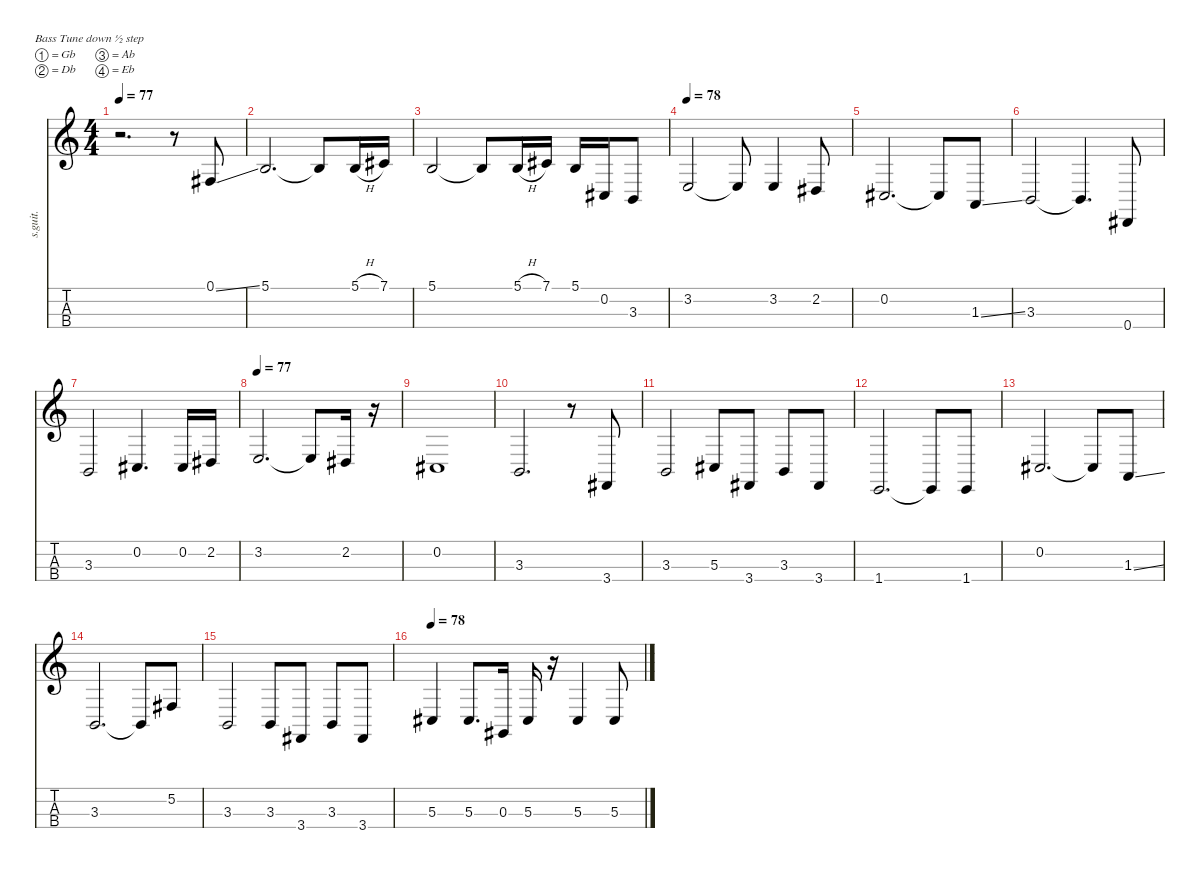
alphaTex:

\defaultSystemsLayout 4
\hideDynamics
\bracketExtendMode nobrackets
\track ("Duff McKagan (Bass)" "s.guit.") {instrument electricbasspick}
\staff {score tabs}
\tuning (Gb2 Db2 Ab1 Eb1)
\ts (4 4)
\tempo 77
\clef g2
\ks c
r.2{d dy f} r.8 0.1{ss acc #}.8{lyrics (0 "") lyrics (1 "") lyrics (2 "") lyrics (3 "") lyrics (4 "")} |
5.1.2{d lyrics (0 "") lyrics (1 "") lyrics (2 "") lyrics (3 "") lyrics (4 "")} 5.1{t}.8{lyrics (0 "") lyrics (1 "") lyrics (2 "") lyrics (3 "") lyrics (4 "")} 5.1{h}.16{lyrics (0 "") lyrics (1 "") lyrics (2 "") lyrics (3 "") lyrics (4 "")} 7.1{acc #}.16{lyrics (0 "") lyrics (1 "") lyrics (2 "") lyrics (3 "") lyrics (4 "")} |
5.1.2{lyrics (0 "") lyrics (1 "") lyrics (2 "") lyrics (3 "") lyrics (4 "")} 5.1{t}.8{lyrics (0 "") lyrics (1 "") lyrics (2 "") lyrics (3 "") lyrics (4 "")} 5.1{h}.16{lyrics (0 "") lyrics (1 "") lyrics (2 "") lyrics (3 "") lyrics (4 "")} 7.1{acc #}.16{lyrics (0 "") lyrics (1 "") lyrics (2 "") lyrics (3 "") lyrics (4 "")} 5.1.16{lyrics (0 "") lyrics (1 "") lyrics (2 "") lyrics (3 "") lyrics (4 "")} 0.2{acc #}.16{lyrics (0 "") lyrics (1 "") lyrics (2 "") lyrics (3 "") lyrics (4 "")} 3.3.8{lyrics (0 "") lyrics (1 "") lyrics (2 "") lyrics (3 "") lyrics (4 "")} |
\tempo 78
3.2.2{lyrics (0 "") lyrics (1 "") lyrics (2 "") lyrics (3 "") lyrics (4 "") dy mf} 3.2{t}.8{lyrics (0 "") lyrics (1 "") lyrics (2 "") lyrics (3 "") lyrics (4 "") dy f} 3.2.4{lyrics (0 "") lyrics (1 "") lyrics (2 "") lyrics (3 "") lyrics (4 "")} 2.2{acc #}.8{lyrics (0 "") lyrics (1 "") lyrics (2 "") lyrics (3 "") lyrics (4 "") dy mf} |
0.2{acc #}.2{d lyrics (0 "") lyrics (1 "") lyrics (2 "") lyrics (3 "") lyrics (4 "")} 0.2{t acc #}.8{lyrics (0 "") lyrics (1 "") lyrics (2 "") lyrics (3 "") lyrics (4 "") dy f} 1.3{ss}.8{lyrics (0 "") lyrics (1 "") lyrics (2 "") lyrics (3 "") lyrics (4 "")} |
3.3.2{lyrics (0 "") lyrics (1 "") lyrics (2 "") lyrics (3 "") lyrics (4 "")} 3.3{t}.4{d lyrics (0 "") lyrics (1 "") lyrics (2 "") lyrics (3 "") lyrics (4 "")} 0.4{acc #}.8{lyrics (0 "") lyrics (1 "") lyrics (2 "") lyrics (3 "") lyrics (4 "")} |
3.3.2{lyrics (0 "") lyrics (1 "") lyrics (2 "") lyrics (3 "") lyrics (4 "")} 0.2{acc #}.4{d lyrics (0 "") lyrics (1 "") lyrics (2 "") lyrics (3 "") lyrics (4 "")} 0.2{acc #}.16{lyrics (0 "") lyrics (1 "") lyrics (2 "") lyrics (3 "") lyrics (4 "")} 2.2{acc #}.16{lyrics (0 "") lyrics (1 "") lyrics (2 "") lyrics (3 "") lyrics (4 "")} |
\tempo 77
3.2.2{d lyrics (0 "") lyrics (1 "") lyrics (2 "") lyrics (3 "") lyrics (4 "") dy mf} 3.2{t}.8{lyrics (0 "") lyrics (1 "") lyrics (2 "") lyrics (3 "") lyrics (4 "") dy f} 2.2{acc #}.16{lyrics (0 "") lyrics (1 "") lyrics (2 "") lyrics (3 "") lyrics (4 "") dy mf} r.16 |
0.2{acc #}.1{lyrics (0 "") lyrics (1 "") lyrics (2 "") lyrics (3 "") lyrics (4 "")} |
3.3.2{d lyrics (0 "") lyrics (1 "") lyrics (2 "") lyrics (3 "") lyrics (4 "")} r.8 3.4{acc #}.8{lyrics (0 "") lyrics (1 "") lyrics (2 "") lyrics (3 "") lyrics (4 "")} |
3.3.2{lyrics (0 "") lyrics (1 "") lyrics (2 "") lyrics (3 "") lyrics (4 "")} 5.3{acc #}.8{lyrics (0 "") lyrics (1 "") lyrics (2 "") lyrics (3 "") lyrics (4 "") dy f} 3.4{acc #}.8{lyrics (0 "") lyrics (1 "") lyrics (2 "") lyrics (3 "") lyrics (4 "")} 3.3.8{lyrics (0 "") lyrics (1 "") lyrics (2 "") lyrics (3 "") lyrics (4 "")} 3.4{acc #}.8{lyrics (0 "") lyrics (1 "") lyrics (2 "") lyrics (3 "") lyrics (4 "")} |
1.4.2{d lyrics (0 "") lyrics (1 "") lyrics (2 "") lyrics (3 "") lyrics (4 "")} 1.4{t}.8{lyrics (0 "") lyrics (1 "") lyrics (2 "") lyrics (3 "") lyrics (4 "")} 1.4.8{lyrics (0 "") lyrics (1 "") lyrics (2 "") lyrics (3 "") lyrics (4 "")} |
0.2{acc #}.2{d lyrics (0 "") lyrics (1 "") lyrics (2 "") lyrics (3 "") lyrics (4 "") dy mf} 0.2{t acc #}.8{lyrics (0 "") lyrics (1 "") lyrics (2 "") lyrics (3 "") lyrics (4 "") dy f} 1.3{ss}.8{lyrics (0 "") lyrics (1 "") lyrics (2 "") lyrics (3 "") lyrics (4 "")} |
3.3.2{d lyrics (0 "") lyrics (1 "") lyrics (2 "") lyrics (3 "") lyrics (4 "") dy mf} 3.3{t}.8{lyrics (0 "") lyrics (1 "") lyrics (2 "") lyrics (3 "") lyrics (4 "") dy f} 5.2{acc #}.8{lyrics (0 "") lyrics (1 "") lyrics (2 "") lyrics (3 "") lyrics (4 "")} |
3.3.2{lyrics (0 "") lyrics (1 "") lyrics (2 "") lyrics (3 "") lyrics (4 "") dy mf} 3.3.8{lyrics (0 "") lyrics (1 "") lyrics (2 "") lyrics (3 "") lyrics (4 "") dy f} 3.4{acc #}.8{lyrics (0 "") lyrics (1 "") lyrics (2 "") lyrics (3 "") lyrics (4 "")} 3.3.8{lyrics (0 "") lyrics (1 "") lyrics (2 "") lyrics (3 "") lyrics (4 "")} 3.4{acc #}.8{lyrics (0 "") lyrics (1 "") lyrics (2 "") lyrics (3 "") lyrics (4 "")} |
\tempo 78
5.3{acc #}.4{lyrics (0 "") lyrics (1 "") lyrics (2 "") lyrics (3 "") lyrics (4 "") dy mf} 5.3{acc #}.8{d lyrics (0 "") lyrics (1 "") lyrics (2 "") lyrics (3 "") lyrics (4 "")} 0.3{acc #}.16{lyrics (0 "") lyrics (1 "") lyrics (2 "") lyrics (3 "") lyrics (4 "") dy f} 5.3{acc #}.16{lyrics (0 "") lyrics (1 "") lyrics (2 "") lyrics (3 "") lyrics (4 "") dy mf} r.16 5.3{acc #}.4{lyrics (0 "") lyrics (1 "") lyrics (2 "") lyrics (3 "") lyrics (4 "")} 5.3{acc #}.8{lyrics (0 "") lyrics (1 "") lyrics (2 "") lyrics (3 "") lyrics (4 "")}
